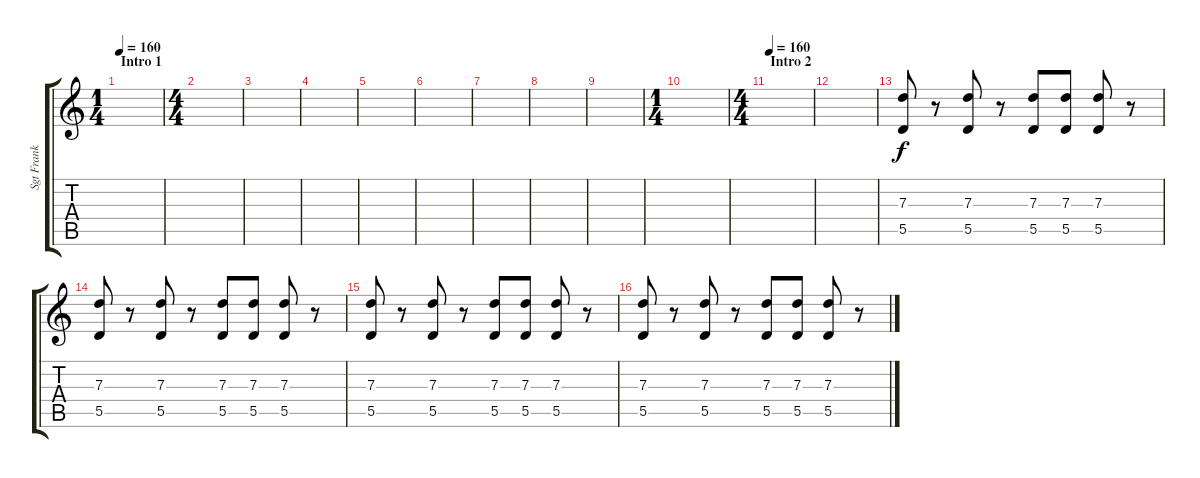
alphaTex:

\track ("Sgt Frank" "Sgt Frank") {instrument distortionguitar}
\staff {score tabs}
\tuning (E4 B3 G3 D3 A2 D2) {hide}
\ts (1 4)
\section ("" "Intro 1")
\tempo 160
\tempo 200
\tempo 160
\clef g2
\ks c
|
\ts (4 4)
|
|
|
|
|
|
|
|
\ts (1 4)
|
\ts (4 4)
\section ("" "Intro 2")
\tempo 160
|
|
(7.3 5.5).8{volume 12 balance 16} r.8 (7.3 5.5).8 r.8 (7.3 5.5).8 (7.3 5.5).8 (7.3 5.5).8 r.8 |
(7.3 5.5).8 r.8 (7.3 5.5).8 r.8 (7.3 5.5).8 (7.3 5.5).8 (7.3 5.5).8 r.8 |
(7.3 5.5).8 r.8 (7.3 5.5).8 r.8 (7.3 5.5).8 (7.3 5.5).8 (7.3 5.5).8 r.8 |
(7.3 5.5).8 r.8 (7.3 5.5).8 r.8 (7.3 5.5).8 (7.3 5.5).8 (7.3 5.5).8 r.8
